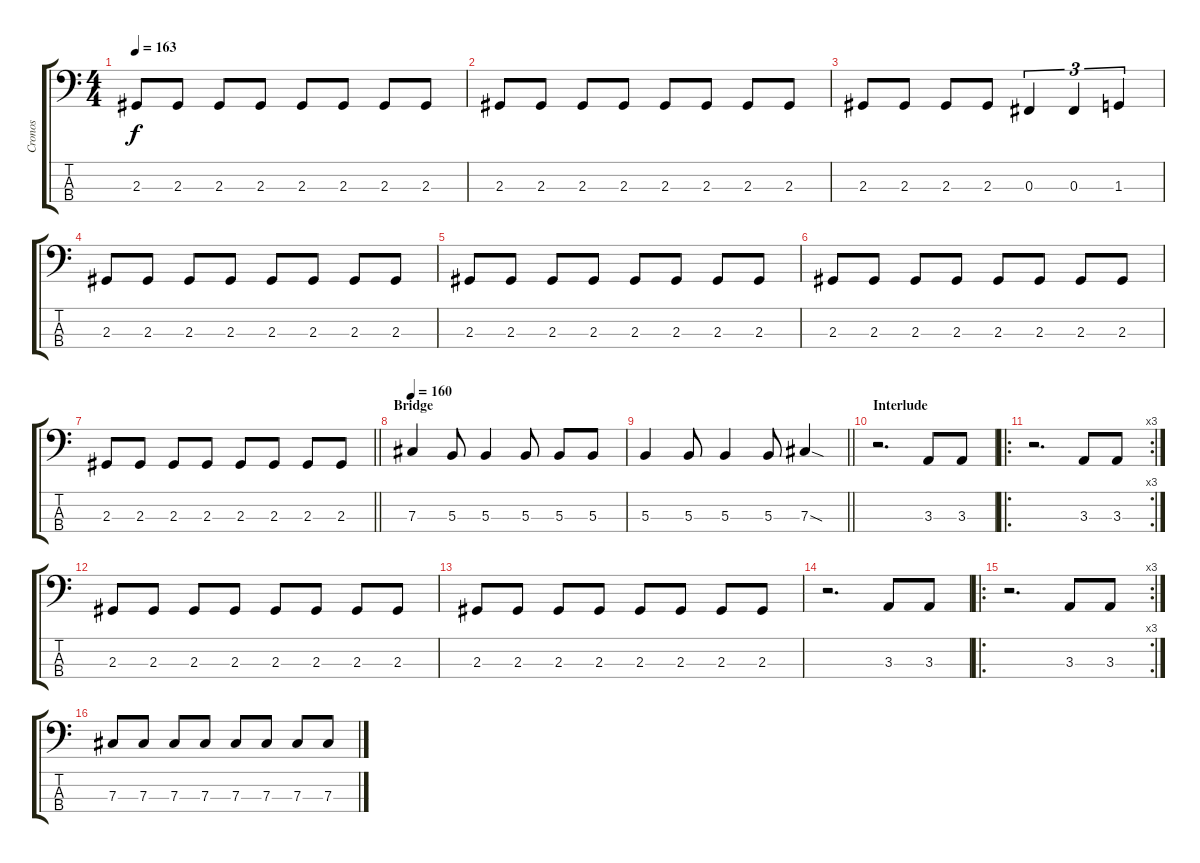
\track ("Cronos" "Cronos") {instrument electricbasspick}
\staff {score tabs}
\tuning (E2 B1 Gb1 Db1) {hide}
\ts (4 4)
\tempo 163
\clef f4
\ks c
2.3.8{dy f} 2.3.8 2.3.8 2.3.8 2.3.8 2.3.8 2.3.8 2.3.8 |
2.3.8 2.3.8 2.3.8 2.3.8 2.3.8 2.3.8 2.3.8 2.3.8 |
2.3.8 2.3.8 2.3.8 2.3.8 0.3.4{tu (3 2)} 0.3.4{tu (3 2)} 1.3.4{tu (3 2)} |
2.3.8 2.3.8 2.3.8 2.3.8 2.3.8 2.3.8 2.3.8 2.3.8 |
2.3.8 2.3.8 2.3.8 2.3.8 2.3.8 2.3.8 2.3.8 2.3.8 |
2.3.8 2.3.8 2.3.8 2.3.8 2.3.8 2.3.8 2.3.8 2.3.8 |
\barLineRight lightlight
2.3.8 2.3.8 2.3.8 2.3.8 2.3.8 2.3.8 2.3.8 2.3.8 |
\section ("" "Bridge")
\tempo 160
7.3.4 5.3.8 5.3.4 5.3.8 5.3.8 5.3.8 |
\barLineRight lightlight
5.3.4 5.3.8 5.3.4 5.3.8 7.3{sod}.4 |
\section ("" "Interlude")
r.2{d} 3.3.8 3.3.8 |
\ro
\rc 3
r.2{d} 3.3.8 3.3.8 |
2.3.8 2.3.8 2.3.8 2.3.8 2.3.8 2.3.8 2.3.8 2.3.8 |
2.3.8 2.3.8 2.3.8 2.3.8 2.3.8 2.3.8 2.3.8 2.3.8 |
r.2{d} 3.3.8 3.3.8 |
\ro
\rc 3
r.2{d} 3.3.8 3.3.8 |
7.3.8 7.3.8 7.3.8 7.3.8 7.3.8 7.3.8 7.3.8 7.3.8
